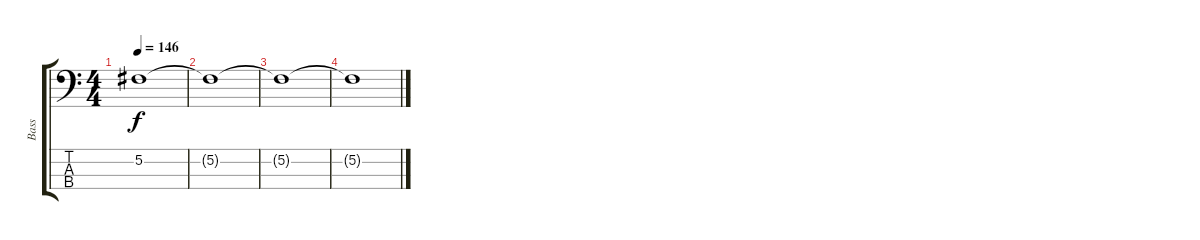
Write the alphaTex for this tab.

\track ("Bass" "Bass") {instrument electricbassfinger}
\staff {score tabs}
\tuning (Gb2 Db2 Ab1 Db1) {hide}
\ts (4 4)
\tempo 146
\clef f4
\ks c
5.2{t}.1{dy f} |
5.2{t}.1 |
5.2{t}.1 |
5.2{t}.1
